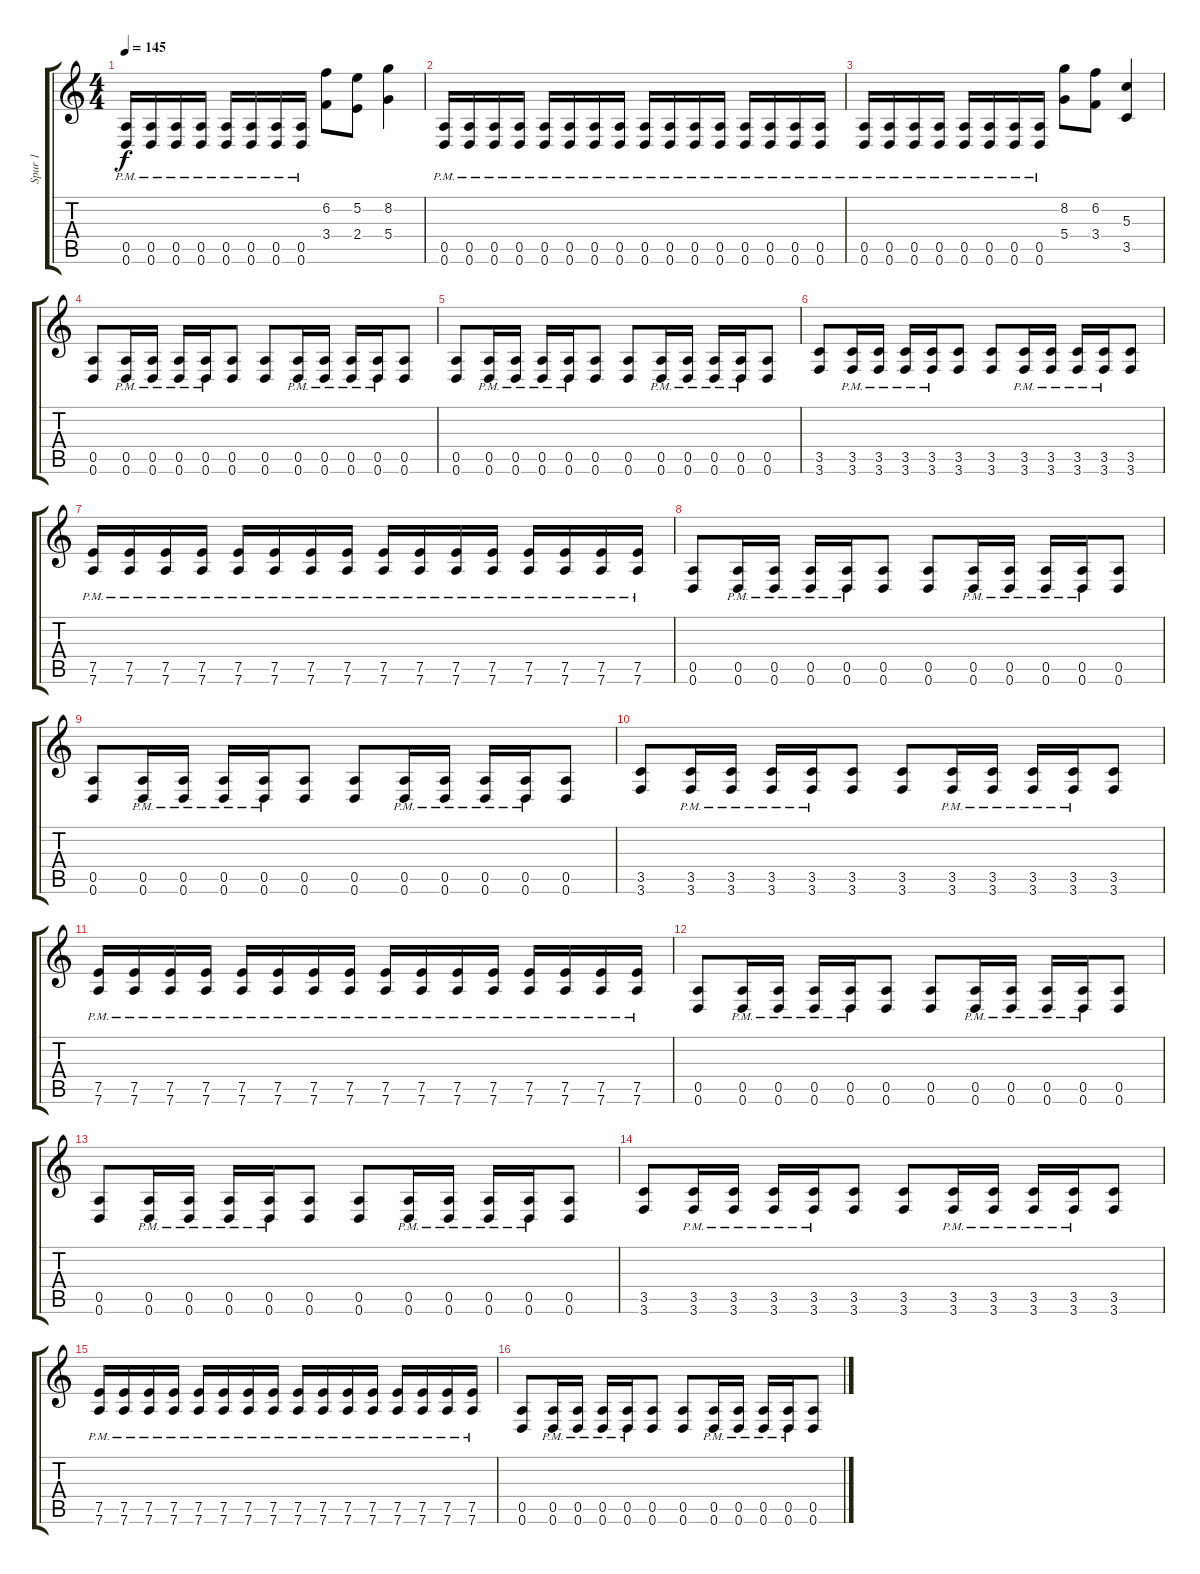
\track ("Spur 1" "Spur 1") {instrument distortionguitar}
\staff {score tabs}
\tuning (E4 B3 G3 D3 A2 D2) {hide}
\ts (4 4)
\tempo 145
\clef g2
\ks c
(0.5{pm} 0.6{pm}).16{dy f} (0.5{pm} 0.6{pm}).16 (0.5{pm} 0.6{pm}).16 (0.5{pm} 0.6{pm}).16 (0.5{pm} 0.6{pm}).16 (0.5{pm} 0.6{pm}).16 (0.5{pm} 0.6{pm}).16 (0.5{pm} 0.6{pm}).16 (6.2 3.4).8 (5.2 2.4).8 (8.2 5.4).4 |
(0.5{pm} 0.6{pm}).16 (0.5{pm} 0.6{pm}).16 (0.5{pm} 0.6{pm}).16 (0.5{pm} 0.6{pm}).16 (0.5{pm} 0.6{pm}).16 (0.5{pm} 0.6{pm}).16 (0.5{pm} 0.6{pm}).16 (0.5{pm} 0.6{pm}).16 (0.5{pm} 0.6{pm}).16 (0.5{pm} 0.6{pm}).16 (0.5{pm} 0.6{pm}).16 (0.5{pm} 0.6{pm}).16 (0.5{pm} 0.6{pm}).16 (0.5{pm} 0.6{pm}).16 (0.5{pm} 0.6{pm}).16 (0.5{pm} 0.6{pm}).16 |
(0.5{pm} 0.6{pm}).16 (0.5{pm} 0.6{pm}).16 (0.5{pm} 0.6{pm}).16 (0.5{pm} 0.6{pm}).16 (0.5{pm} 0.6{pm}).16 (0.5{pm} 0.6{pm}).16 (0.5{pm} 0.6{pm}).16 (0.5{pm} 0.6{pm}).16 (8.2 5.4).8 (6.2 3.4).8 (5.3 3.5).4 |
(0.5 0.6).8 (0.5{pm} 0.6{pm}).16 (0.5{pm} 0.6{pm}).16 (0.5{pm} 0.6{pm}).16 (0.5{pm} 0.6{pm}).16 (0.5 0.6).8 (0.5 0.6).8 (0.5{pm} 0.6{pm}).16 (0.5{pm} 0.6{pm}).16 (0.5{pm} 0.6{pm}).16 (0.5{pm} 0.6{pm}).16 (0.5 0.6).8 |
(0.5 0.6).8 (0.5{pm} 0.6{pm}).16 (0.5{pm} 0.6{pm}).16 (0.5{pm} 0.6{pm}).16 (0.5{pm} 0.6{pm}).16 (0.5 0.6).8 (0.5 0.6).8 (0.5{pm} 0.6{pm}).16 (0.5{pm} 0.6{pm}).16 (0.5{pm} 0.6{pm}).16 (0.5{pm} 0.6{pm}).16 (0.5 0.6).8 |
(3.5 3.6).8 (3.5{pm} 3.6{pm}).16 (3.5{pm} 3.6{pm}).16 (3.5{pm} 3.6{pm}).16 (3.5{pm} 3.6{pm}).16 (3.5 3.6).8 (3.5 3.6).8 (3.5{pm} 3.6{pm}).16 (3.5{pm} 3.6{pm}).16 (3.5{pm} 3.6{pm}).16 (3.5{pm} 3.6{pm}).16 (3.5 3.6).8 |
(7.5{pm} 7.6{pm}).16 (7.5{pm} 7.6{pm}).16 (7.5{pm} 7.6{pm}).16 (7.5{pm} 7.6{pm}).16 (7.5{pm} 7.6{pm}).16 (7.5{pm} 7.6{pm}).16 (7.5{pm} 7.6{pm}).16 (7.5{pm} 7.6{pm}).16 (7.5{pm} 7.6{pm}).16 (7.5{pm} 7.6{pm}).16 (7.5{pm} 7.6{pm}).16 (7.5{pm} 7.6{pm}).16 (7.5{pm} 7.6{pm}).16 (7.5{pm} 7.6{pm}).16 (7.5{pm} 7.6{pm}).16 (7.5{pm} 7.6{pm}).16 |
(0.5 0.6).8 (0.5{pm} 0.6{pm}).16 (0.5{pm} 0.6{pm}).16 (0.5{pm} 0.6{pm}).16 (0.5{pm} 0.6{pm}).16 (0.5 0.6).8 (0.5 0.6).8 (0.5{pm} 0.6{pm}).16 (0.5{pm} 0.6{pm}).16 (0.5{pm} 0.6{pm}).16 (0.5{pm} 0.6{pm}).16 (0.5 0.6).8 |
(0.5 0.6).8 (0.5{pm} 0.6{pm}).16 (0.5{pm} 0.6{pm}).16 (0.5{pm} 0.6{pm}).16 (0.5{pm} 0.6{pm}).16 (0.5 0.6).8 (0.5 0.6).8 (0.5{pm} 0.6{pm}).16 (0.5{pm} 0.6{pm}).16 (0.5{pm} 0.6{pm}).16 (0.5{pm} 0.6{pm}).16 (0.5 0.6).8 |
(3.5 3.6).8 (3.5{pm} 3.6{pm}).16 (3.5{pm} 3.6{pm}).16 (3.5{pm} 3.6{pm}).16 (3.5{pm} 3.6{pm}).16 (3.5 3.6).8 (3.5 3.6).8 (3.5{pm} 3.6{pm}).16 (3.5{pm} 3.6{pm}).16 (3.5{pm} 3.6{pm}).16 (3.5{pm} 3.6{pm}).16 (3.5 3.6).8 |
(7.5{pm} 7.6{pm}).16 (7.5{pm} 7.6{pm}).16 (7.5{pm} 7.6{pm}).16 (7.5{pm} 7.6{pm}).16 (7.5{pm} 7.6{pm}).16 (7.5{pm} 7.6{pm}).16 (7.5{pm} 7.6{pm}).16 (7.5{pm} 7.6{pm}).16 (7.5{pm} 7.6{pm}).16 (7.5{pm} 7.6{pm}).16 (7.5{pm} 7.6{pm}).16 (7.5{pm} 7.6{pm}).16 (7.5{pm} 7.6{pm}).16 (7.5{pm} 7.6{pm}).16 (7.5{pm} 7.6{pm}).16 (7.5{pm} 7.6{pm}).16 |
(0.5 0.6).8 (0.5{pm} 0.6{pm}).16 (0.5{pm} 0.6{pm}).16 (0.5{pm} 0.6{pm}).16 (0.5{pm} 0.6{pm}).16 (0.5 0.6).8 (0.5 0.6).8 (0.5{pm} 0.6{pm}).16 (0.5{pm} 0.6{pm}).16 (0.5{pm} 0.6{pm}).16 (0.5{pm} 0.6{pm}).16 (0.5 0.6).8 |
(0.5 0.6).8 (0.5{pm} 0.6{pm}).16 (0.5{pm} 0.6{pm}).16 (0.5{pm} 0.6{pm}).16 (0.5{pm} 0.6{pm}).16 (0.5 0.6).8 (0.5 0.6).8 (0.5{pm} 0.6{pm}).16 (0.5{pm} 0.6{pm}).16 (0.5{pm} 0.6{pm}).16 (0.5{pm} 0.6{pm}).16 (0.5 0.6).8 |
(3.5 3.6).8 (3.5{pm} 3.6{pm}).16 (3.5{pm} 3.6{pm}).16 (3.5{pm} 3.6{pm}).16 (3.5{pm} 3.6{pm}).16 (3.5 3.6).8 (3.5 3.6).8 (3.5{pm} 3.6{pm}).16 (3.5{pm} 3.6{pm}).16 (3.5{pm} 3.6{pm}).16 (3.5{pm} 3.6{pm}).16 (3.5 3.6).8 |
(7.5{pm} 7.6{pm}).16 (7.5{pm} 7.6{pm}).16 (7.5{pm} 7.6{pm}).16 (7.5{pm} 7.6{pm}).16 (7.5{pm} 7.6{pm}).16 (7.5{pm} 7.6{pm}).16 (7.5{pm} 7.6{pm}).16 (7.5{pm} 7.6{pm}).16 (7.5{pm} 7.6{pm}).16 (7.5{pm} 7.6{pm}).16 (7.5{pm} 7.6{pm}).16 (7.5{pm} 7.6{pm}).16 (7.5{pm} 7.6{pm}).16 (7.5{pm} 7.6{pm}).16 (7.5{pm} 7.6{pm}).16 (7.5{pm} 7.6{pm}).16 |
(0.5 0.6).8 (0.5{pm} 0.6{pm}).16 (0.5{pm} 0.6{pm}).16 (0.5{pm} 0.6{pm}).16 (0.5{pm} 0.6{pm}).16 (0.5 0.6).8 (0.5 0.6).8 (0.5{pm} 0.6{pm}).16 (0.5{pm} 0.6{pm}).16 (0.5{pm} 0.6{pm}).16 (0.5{pm} 0.6{pm}).16 (0.5 0.6).8
